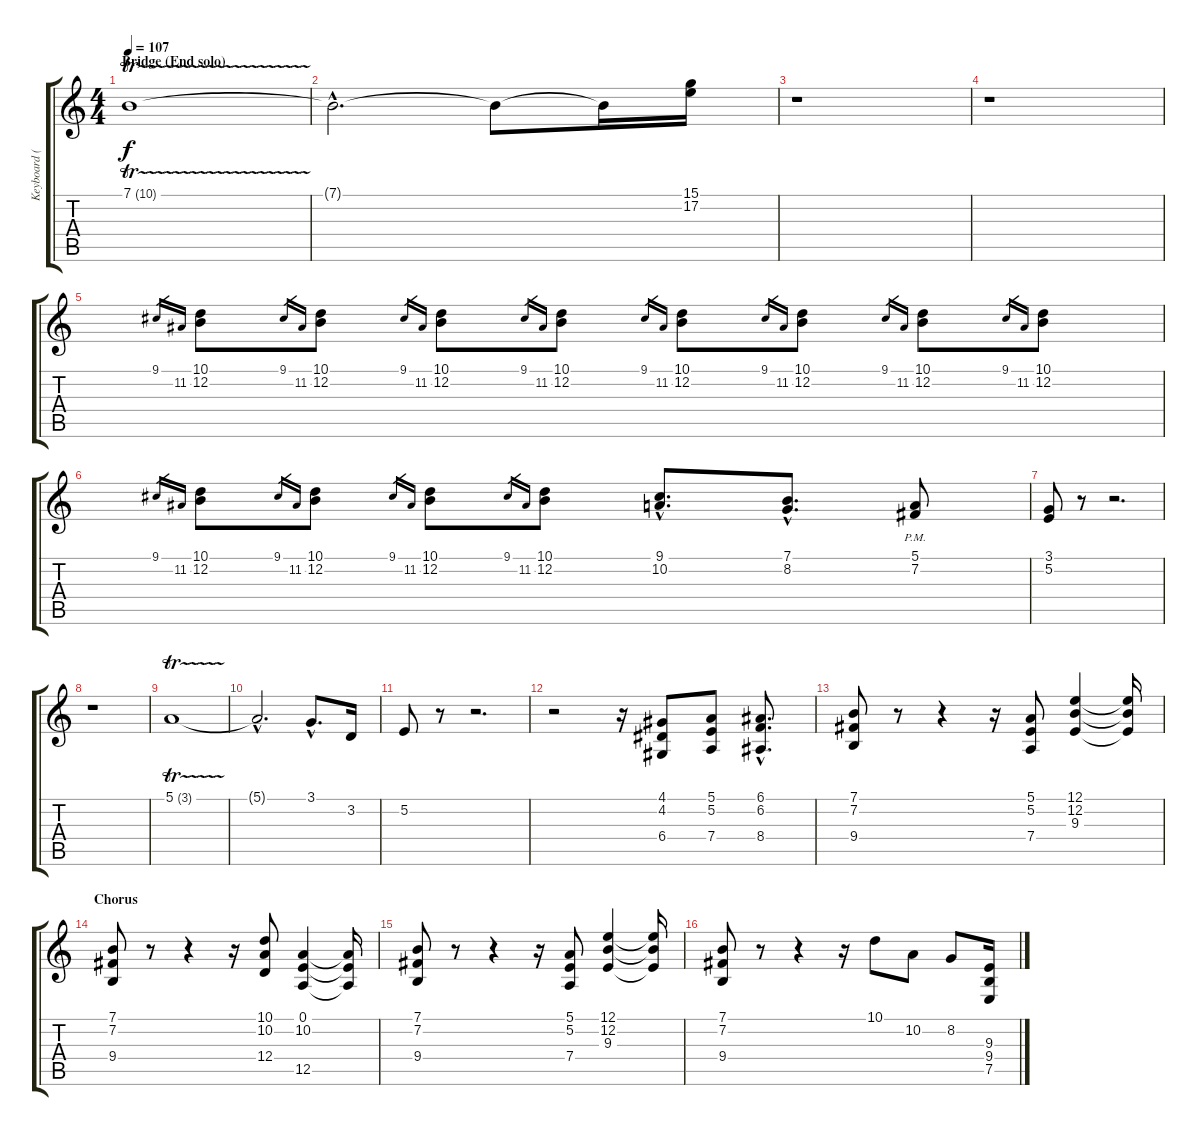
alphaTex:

\track ("Keyboard (Jon Lord)" "Keyboard (") {instrument drawbarorgan}
\staff {score tabs}
\tuning (E4 B3 G3 D3 A2 E2) {hide}
\ts (4 4)
\section ("" "Bridge (End solo)")
\tempo 107
\clef g2
\ks c
7.1{tr (10 32)}.1{dy f volume 7} |
7.1{hac t}.2{d} 7.1{t}.8 7.1{t}.16 (15.1 17.2).16 |
r.1{volume 1} |
r.1 |
9.1.16{gr} 11.2.16{gr} (10.1 12.2).8{volume 7} 9.1.16{gr} 11.2.16{gr} (10.1 12.2).8 9.1.16{gr} 11.2.16{gr} (10.1 12.2).8 9.1.16{gr} 11.2.16{gr} (10.1 12.2).8 9.1.16{gr} 11.2.16{gr} (10.1 12.2).8 9.1.16{gr} 11.2.16{gr} (10.1 12.2).8 9.1.16{gr} 11.2.16{gr} (10.1 12.2).8 9.1.16{gr} 11.2.16{gr} (10.1 12.2).8 |
9.1.16{gr} 11.2.16{gr} (10.1 12.2).8 9.1.16{gr} 11.2.16{gr} (10.1 12.2).8 9.1.16{gr} 11.2.16{gr} (10.1 12.2).8 9.1.16{gr} 11.2.16{gr} (10.1 12.2).8 (9.1{hac} 10.2{hac}).8{d} (7.1{hac} 8.2{hac}).8{d} (5.1{pm} 7.2{pm}).8 |
(3.1 5.2).8 r.8 r.2{d} |
r.1{volume 1} |
5.1{tr (3 32)}.1{volume 7} |
5.1{hac t}.2{d} 3.1{hac}.8{d} 3.2.16 |
5.2.8 r.8 r.2{d} |
r.2 r.16 (4.1 4.2 6.4).8{volume 10} (5.1 5.2 7.4).8 (6.1{hac} 6.2{hac} 8.4{hac}).8{d} |
(7.1 7.2 9.4).8 r.8 r.4 r.16 (5.1 5.2 7.4).8 (12.1 12.2 9.3).4 (12.1{t} 12.2{t} 9.3{t}).16 |
\section ("" "Chorus")
(7.1 7.2 9.4).8 r.8 r.4 r.16 (10.1 10.2 12.4).8 (0.1 10.2 12.5).4 (0.1{t} 10.2{t} 12.5{t}).16 |
(7.1 7.2 9.4).8 r.8 r.4 r.16 (5.1 5.2 7.4).8 (12.1 12.2 9.3).4 (12.1{t} 12.2{t} 9.3{t}).16 |
(7.1 7.2 9.4).8 r.8 r.4 r.16 10.1.8 10.2.8 8.2.8 (9.3 9.4 7.5).16
